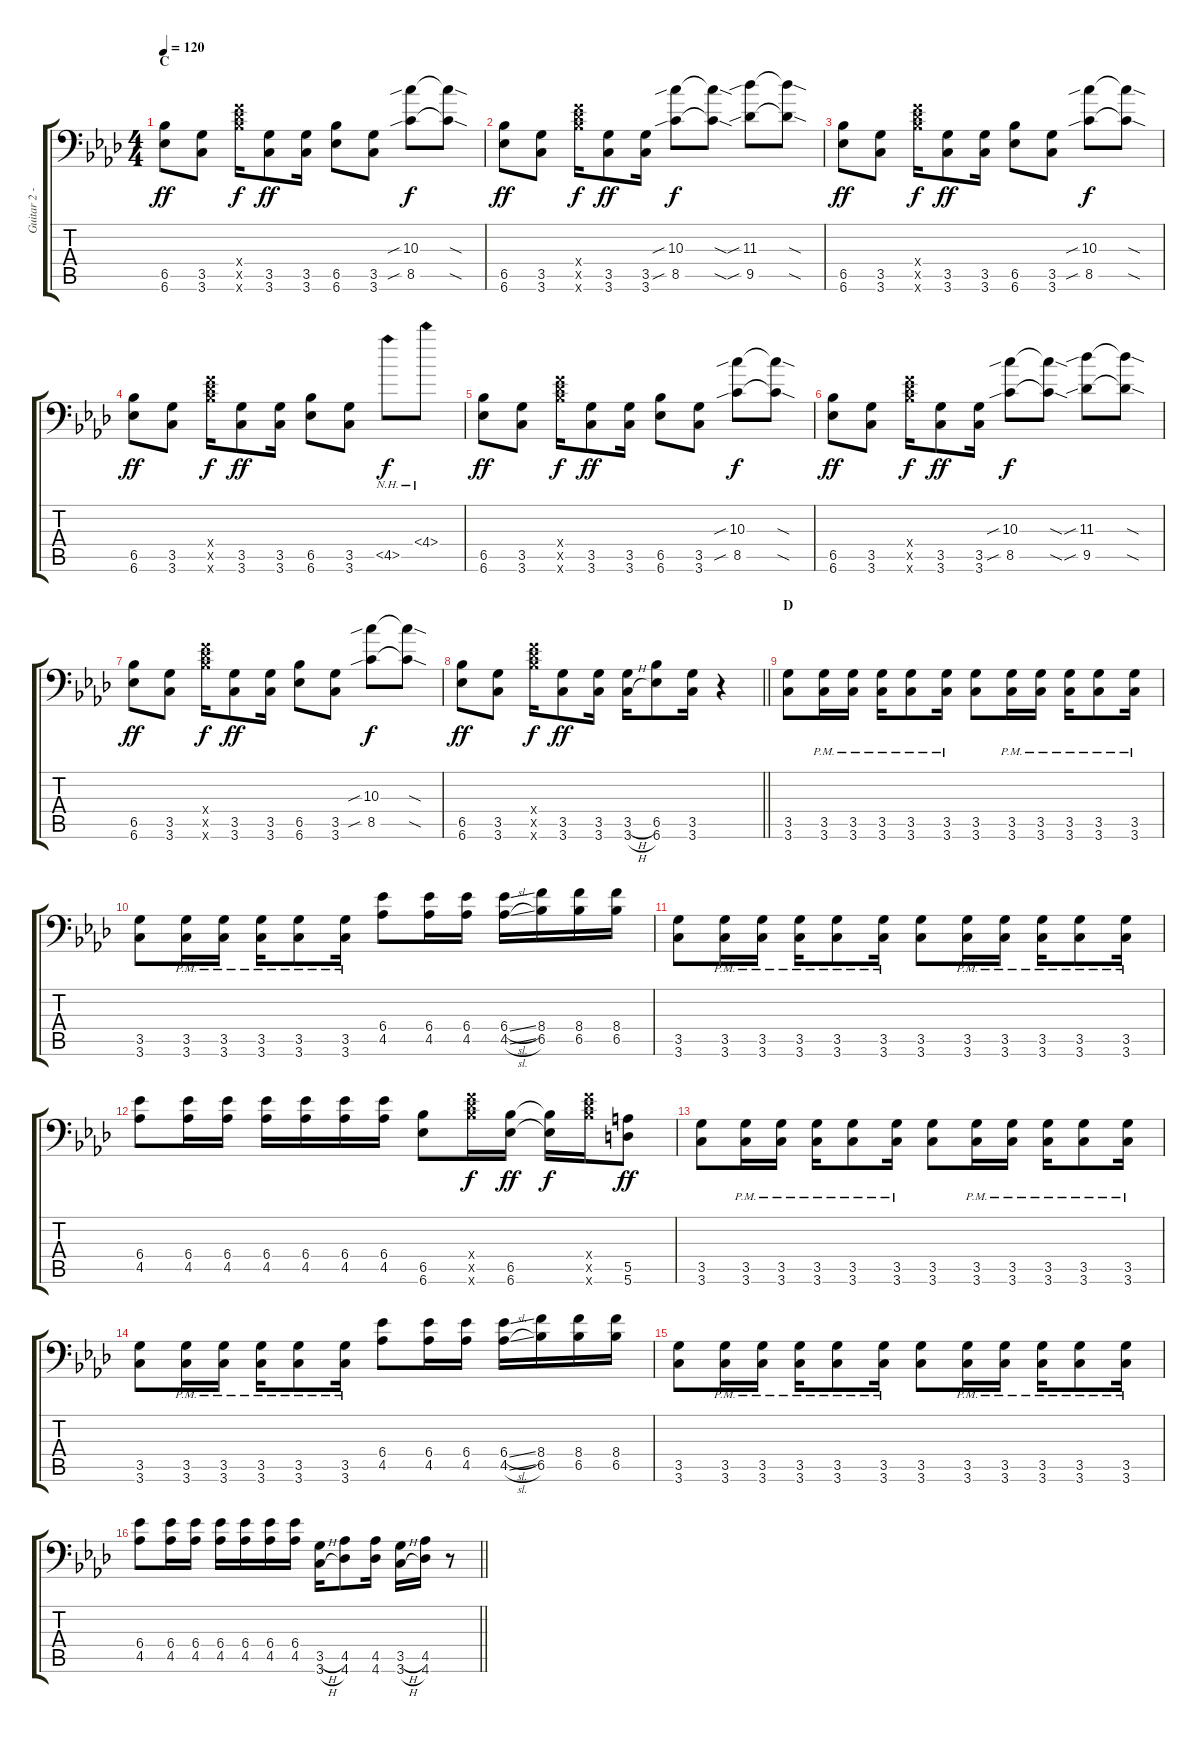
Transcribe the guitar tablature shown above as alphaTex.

\track ("Guitar 2 - Uruha" "Guitar 2 -") {instrument distortionguitar}
\staff {score tabs}
\tuning (B3 Gb3 D3 A2 E2 A1) {hide}
\ts (4 4)
\section ("" "C")
\tempo 120
\clef f4
\ks ab
(6.5 6.6).8{dy ff} (3.5 3.6).8 (8.4{x} 9.5{x} 13.6{x}).16{dy f} (3.5 3.6).8{dy ff} (3.5 3.6).16 (6.5 6.6).8 (3.5 3.6).8 (10.3{sib} 8.5{sib}).8{dy f} (10.3{sod t} 8.5{sod t}).8 |
(6.5 6.6).8{dy ff} (3.5 3.6).8 (8.4{x} 9.5{x} 13.6{x}).16{dy f} (3.5 3.6).8{dy ff} (3.5 3.6).16 (10.3{sib} 8.5{sib}).8{dy f} (10.3{sod t} 8.5{sod t}).8 (11.3{sib} 9.5{sib}).8 (11.3{sod t} 9.5{sod t}).8 |
(6.5 6.6).8{dy ff} (3.5 3.6).8 (8.4{x} 9.5{x} 13.6{x}).16{dy f} (3.5 3.6).8{dy ff} (3.5 3.6).16 (6.5 6.6).8 (3.5 3.6).8 (10.3{sib} 8.5{sib}).8{dy f} (10.3{sod t} 8.5{sod t}).8 |
(6.5 6.6).8{dy ff} (3.5 3.6).8 (8.4{x} 9.5{x} 13.6{x}).16{dy f} (3.5 3.6).8{dy ff} (3.5 3.6).16 (6.5 6.6).8 (3.5 3.6).8 4.5{nh}.8{dy f} 4.4{nh}.8 |
(6.5 6.6).8{dy ff} (3.5 3.6).8 (8.4{x} 9.5{x} 13.6{x}).16{dy f} (3.5 3.6).8{dy ff} (3.5 3.6).16 (6.5 6.6).8 (3.5 3.6).8 (10.3{sib} 8.5{sib}).8{dy f} (10.3{sod t} 8.5{sod t}).8 |
(6.5 6.6).8{dy ff} (3.5 3.6).8 (8.4{x} 9.5{x} 13.6{x}).16{dy f} (3.5 3.6).8{dy ff} (3.5 3.6).16 (10.3{sib} 8.5{sib}).8{dy f} (10.3{sod t} 8.5{sod t}).8 (11.3{sib} 9.5{sib}).8 (11.3{sod t} 9.5{sod t}).8 |
(6.5 6.6).8{dy ff} (3.5 3.6).8 (8.4{x} 9.5{x} 13.6{x}).16{dy f} (3.5 3.6).8{dy ff} (3.5 3.6).16 (6.5 6.6).8 (3.5 3.6).8 (10.3{sib} 8.5{sib}).8{dy f} (10.3{sod t} 8.5{sod t}).8 |
\barLineRight lightlight
(6.5 6.6).8{dy ff} (3.5 3.6).8 (8.4{x} 9.5{x} 13.6{x}).16{dy f} (3.5 3.6).8{dy ff} (3.5 3.6).16 (3.5{h} 3.6{h}).16 (6.5 6.6).8 (3.5 3.6).16 r.4 |
\section ("" "D")
(3.5 3.6).8 (3.5{pm} 3.6{pm}).16 (3.5{pm} 3.6{pm}).16 (3.5{pm} 3.6{pm}).16 (3.5{pm} 3.6{pm}).8 (3.5{pm} 3.6{pm}).16 (3.5 3.6).8 (3.5{pm} 3.6{pm}).16 (3.5{pm} 3.6{pm}).16 (3.5{pm} 3.6{pm}).16 (3.5{pm} 3.6{pm}).8 (3.5{pm} 3.6{pm}).16 |
(3.5 3.6).8 (3.5{pm} 3.6{pm}).16 (3.5{pm} 3.6{pm}).16 (3.5{pm} 3.6{pm}).16 (3.5{pm} 3.6{pm}).8 (3.5{pm} 3.6{pm}).16 (6.4 4.5).8 (6.4 4.5).16 (6.4 4.5).16 (6.4{sl} 4.5{sl}).16 (8.4 6.5).16 (8.4 6.5).16 (8.4 6.5).16 |
(3.5 3.6).8 (3.5{pm} 3.6{pm}).16 (3.5{pm} 3.6{pm}).16 (3.5{pm} 3.6{pm}).16 (3.5{pm} 3.6{pm}).8 (3.5{pm} 3.6{pm}).16 (3.5 3.6).8 (3.5{pm} 3.6{pm}).16 (3.5{pm} 3.6{pm}).16 (3.5{pm} 3.6{pm}).16 (3.5{pm} 3.6{pm}).8 (3.5{pm} 3.6{pm}).16 |
(6.4 4.5).8 (6.4 4.5).16 (6.4 4.5).16 (6.4 4.5).16 (6.4 4.5).16 (6.4 4.5).16 (6.4 4.5).16 (6.5 6.6).8 (8.4{x} 9.5{x} 13.6{x}).16{dy f} (6.5 6.6).16{dy ff} (6.5{t} 6.6{t}).16{dy f} (8.4{x} 9.5{x} 13.6{x}).16 (5.5 5.6).8{dy ff} |
(3.5 3.6).8 (3.5{pm} 3.6{pm}).16 (3.5{pm} 3.6{pm}).16 (3.5{pm} 3.6{pm}).16 (3.5{pm} 3.6{pm}).8 (3.5{pm} 3.6{pm}).16 (3.5 3.6).8 (3.5{pm} 3.6{pm}).16 (3.5{pm} 3.6{pm}).16 (3.5{pm} 3.6{pm}).16 (3.5{pm} 3.6{pm}).8 (3.5{pm} 3.6{pm}).16 |
(3.5 3.6).8 (3.5{pm} 3.6{pm}).16 (3.5{pm} 3.6{pm}).16 (3.5{pm} 3.6{pm}).16 (3.5{pm} 3.6{pm}).8 (3.5{pm} 3.6{pm}).16 (6.4 4.5).8 (6.4 4.5).16 (6.4 4.5).16 (6.4{sl} 4.5{sl}).16 (8.4 6.5).16 (8.4 6.5).16 (8.4 6.5).16 |
(3.5 3.6).8 (3.5{pm} 3.6{pm}).16 (3.5{pm} 3.6{pm}).16 (3.5{pm} 3.6{pm}).16 (3.5{pm} 3.6{pm}).8 (3.5{pm} 3.6{pm}).16 (3.5 3.6).8 (3.5{pm} 3.6{pm}).16 (3.5{pm} 3.6{pm}).16 (3.5{pm} 3.6{pm}).16 (3.5{pm} 3.6{pm}).8 (3.5{pm} 3.6{pm}).16 |
\barLineRight lightlight
(6.4 4.5).8 (6.4 4.5).16 (6.4 4.5).16 (6.4 4.5).16 (6.4 4.5).16 (6.4 4.5).16 (6.4 4.5).16 (3.5{h} 3.6{h}).16 (4.5 4.6).8 (4.5 4.6).16 (3.5{h} 3.6{h}).16 (4.5 4.6).16 r.8
